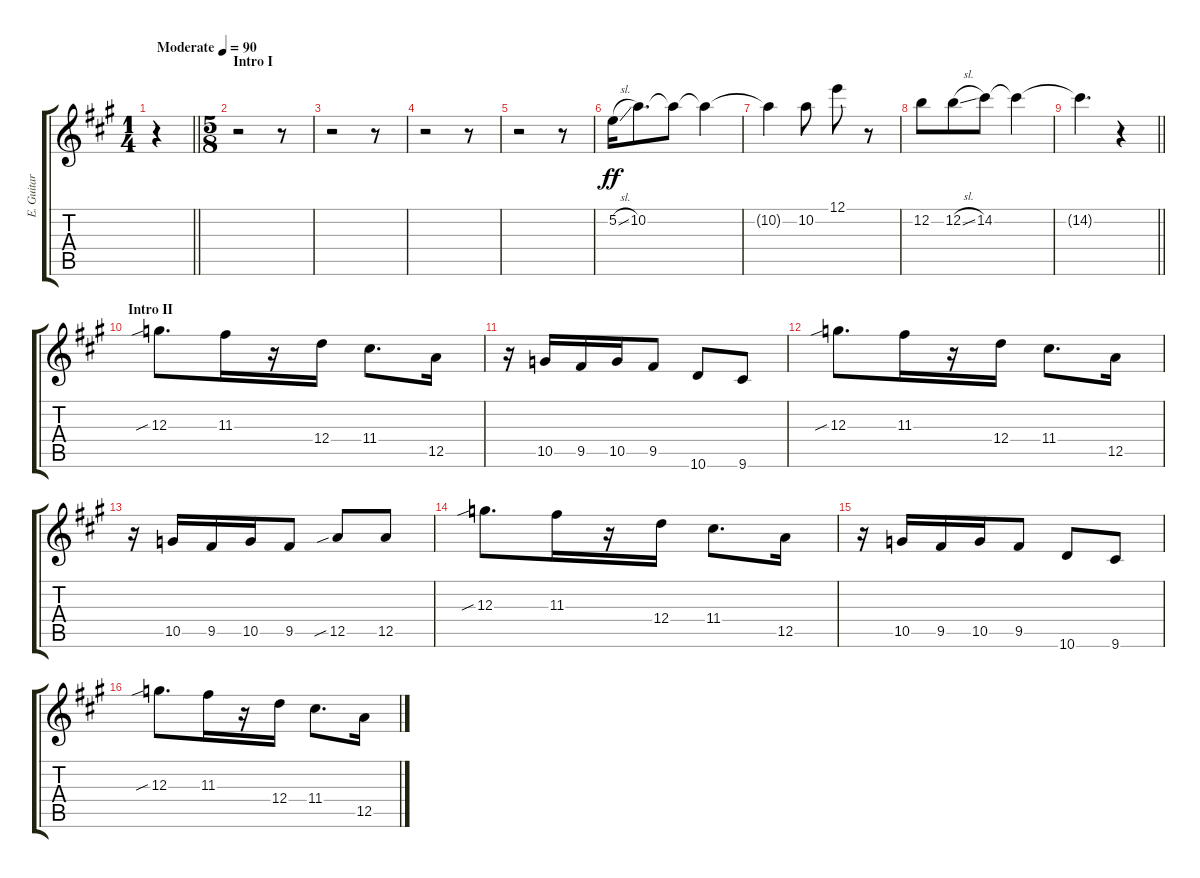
\track ("E. Guitar III" "E. Guitar ") {instrument electricguitarjazz}
\staff {score tabs}
\tuning (E4 B3 G3 D3 A2 E2) {hide}
\ts (1 4)
\tempo (90 "Moderate")
\clef g2
\barLineRight lightlight
\ks a
r.4{dy ff instrument electricguitarjazz} |
\ts (5 8)
\section ("" "Intro I")
r.2 r.8 |
r.2 r.8 |
r.2 r.8 |
r.2 r.8 |
5.2{sl}.16 10.2.8{d} 10.2{t}.8 10.2{t}.4 |
10.2{t}.4 10.2.8 12.1.8 r.8 |
12.2.8 12.2{sl}.8 14.2.8 14.2{t}.4 |
\barLineRight lightlight
14.2{t}.4{d} r.4 |
\section ("" "Intro II")
12.3{sib}.8{d} 11.3.16 r.16 12.4.16 11.4.8{d} 12.5.16 |
r.16 10.5.16 9.5.16 10.5.16 9.5.8 10.6.8 9.6.8 |
12.3{sib}.8{d} 11.3.16 r.16 12.4.16 11.4.8{d} 12.5.16 |
r.16 10.5.16 9.5.16 10.5.16 9.5.8 12.5{sib}.8 12.5.8 |
12.3{sib}.8{d} 11.3.16 r.16 12.4.16 11.4.8{d} 12.5.16 |
r.16 10.5.16 9.5.16 10.5.16 9.5.8 10.6.8 9.6.8 |
12.3{sib}.8{d} 11.3.16 r.16 12.4.16 11.4.8{d} 12.5.16
